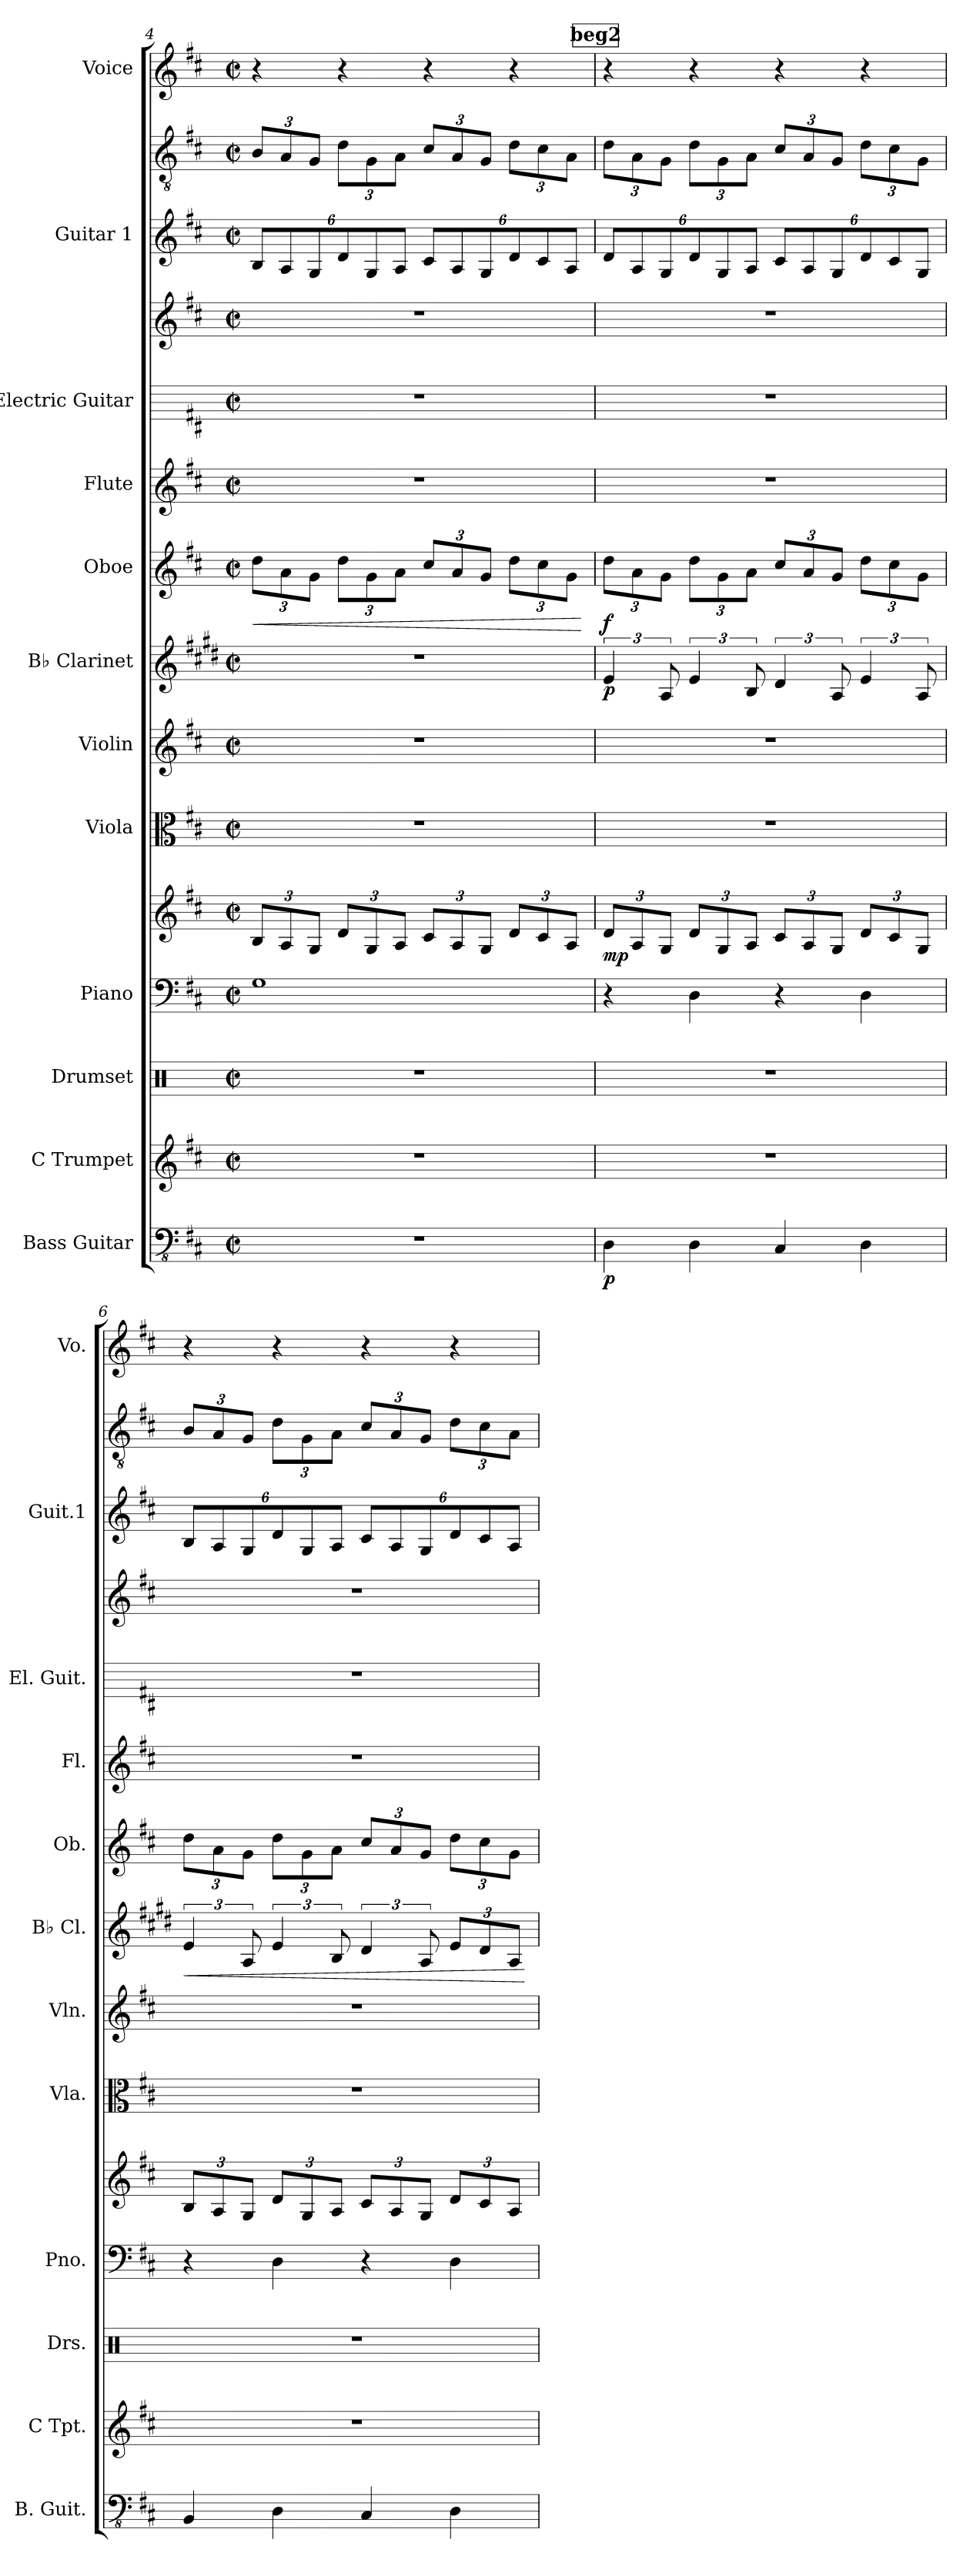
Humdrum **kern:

**kern	**dynam	**kern	**kern	**kern	**kern	**dynam	**kern	**kern	**kern	**dynam	**kern	**dynam	**kern	**kern	**kern	**kern	**kern	**kern
*part12	*part12	*part11	*part10	*part9	*part9	*part9	*part8	*part7	*part6	*part6	*part5	*part5	*part4	*part3	*part3	*part2	*part2	*part1
*staff15	*staff15	*staff14	*staff13	*staff12	*staff11	*staff11/12	*staff10	*staff9	*staff8	*staff8	*staff7	*staff7	*staff6	*staff5	*staff4	*staff3	*staff2	*staff1
*I"Bass Guitar	*	*I"C Trumpet	*I"Drumset	*I"Piano	*	*	*I"Viola	*I"Violin	*I"B♭ Clarinet	*	*I"Oboe	*	*I"Flute	*I"Electric Guitar	*	*I"Guitar 1	*	*I"Voice
*I'B. Guit.	*	*I'C Tpt.	*I'Drs.	*I'Pno.	*	*	*I'Vla.	*I'Vln.	*I'B♭ Cl.	*	*I'Ob.	*	*I'Fl.	*I'El. Guit.	*	*I'Guit.1	*	*I'Vo.
*clefFv4	*	*clefG2	*clefX	*clefF4	*clefG2	*	*clefC3	*clefG2	*clefG2	*	*clefG2	*	*clefG2	*	*clefG2	*	*clefGv2	*clefG2
*	*	*	*	*	*	*	*	*	*ITrd1c2	*	*	*	*	*	*	*	*	*
*k[f#c#]	*	*k[f#c#]	*k[]	*k[f#c#]	*k[f#c#]	*	*k[f#c#]	*k[f#c#]	*k[f#c#]	*	*k[f#c#]	*	*k[f#c#]	*k[f#c#]	*k[f#c#]	*k[f#c#]	*k[f#c#]	*k[f#c#]
*M2/2	*	*M2/2	*M2/2	*M2/2	*M2/2	*	*M2/2	*M2/2	*M2/2	*	*M2/2	*	*M2/2	*M2/2	*M2/2	*M2/2	*M2/2	*M2/2
*met(c|)	*	*met(c|)	*met(c|)	*met(c|)	*met(c|)	*	*met(c|)	*met(c|)	*met(c|)	*	*met(c|)	*	*met(c|)	*met(c|)	*met(c|)	*met(c|)	*met(c|)	*met(c|)
*	*	*	*	*	*Xbrackettup	*	*	*	*	*	*Xbrackettup	*	*	*	*	*	*	*
=4	=4	=4	=4	=4	=4	=4	=4	=4	=4	=4	=4	=4	=4	=4	=4	=4	=4	=4
!	!	!	!	!	!	!	!	!	!	!	!	!LO:HP:b	!	!	!	!	!	!
*	*	*	*	*	*	*	*	*	*	*	*	*	*	*	*	*Xbrackettup	*Xbrackettup	*
1r	.	1r	1r	1G	12B/L	.	1r	1r	1r	.	12dd\L	<	1r	1r	1r	12BL	12B/L	4r
.	.	.	.	.	12A/	.	.	.	.	.	12a\	.	.	.	.	12A	12A/	.
.	.	.	.	.	12G/J	.	.	.	.	.	12g\J	.	.	.	.	12G	12G/J	.
.	.	.	.	.	12d/L	.	.	.	.	.	12dd\L	.	.	.	.	12d	12d\L	4r
.	.	.	.	.	12G/	.	.	.	.	.	12g\	.	.	.	.	12G	12G\	.
.	.	.	.	.	12A/J	.	.	.	.	.	12a\J	.	.	.	.	12AJ	12A\J	.
.	.	.	.	.	12c#/L	.	.	.	.	.	12cc#/L	.	.	.	.	12c#L	12c#/L	4r
.	.	.	.	.	12A/	.	.	.	.	.	12a/	.	.	.	.	12A	12A/	.
.	.	.	.	.	12G/J	.	.	.	.	.	12g/J	.	.	.	.	12G	12G/J	.
.	.	.	.	.	12d/L	.	.	.	.	.	12dd\L	.	.	.	.	12d	12d\L	4r
.	.	.	.	.	12c#/	.	.	.	.	.	12cc#\	.	.	.	.	12c#	12c#\	.
.	.	.	.	.	12A/J	.	.	.	.	.	12g\J	.	.	.	.	12AJ	12A\J	.
.	.	.	.	.	.	.	.	.	.	.	.	[	.	.	.	.	.	.
!!LO:PB:g=z
!!LO:REH:place=s1:a:B:fs=14:t=beg2
=5	=5	=5	=5	=5	=5	=5	=5	=5	=5	=5	=5	=5	=5	=5	=5	=5	=5	=5
!	!LO:DY:b	!	!	!	!	!LO:DY:b	!	!	!	!LO:DY:b	!	!LO:DY:b	!	!	!	!	!	!
4DD\	p	1r	1r	4r	12d/L	mp	1r	1r	6d/	p	12dd\L	f	1r	1r	1r	12dL	12d\L	4r
.	.	.	.	.	12A/	.	.	.	.	.	12a\	.	.	.	.	12A	12A\	.
.	.	.	.	.	12G/J	.	.	.	12G/	.	12g\J	.	.	.	.	12G	12G\J	.
4DD\	.	.	.	4D\	12d/L	.	.	.	6d/	.	12dd\L	.	.	.	.	12d	12d\L	4r
.	.	.	.	.	12G/	.	.	.	.	.	12g\	.	.	.	.	12G	12G\	.
.	.	.	.	.	12A/J	.	.	.	12A/	.	12a\J	.	.	.	.	12AJ	12A\J	.
4CC#/	.	.	.	4r	12c#/L	.	.	.	6c#/	.	12cc#/L	.	.	.	.	12c#L	12c#/L	4r
.	.	.	.	.	12A/	.	.	.	.	.	12a/	.	.	.	.	12A	12A/	.
.	.	.	.	.	12G/J	.	.	.	12G/	.	12g/J	.	.	.	.	12G	12G/J	.
4DD\	.	.	.	4D\	12d/L	.	.	.	6d/	.	12dd\L	.	.	.	.	12d	12d\L	4r
.	.	.	.	.	12c#/	.	.	.	.	.	12cc#\	.	.	.	.	12c#	12c#\	.
.	.	.	.	.	12G/J	.	.	.	12G/	.	12g\J	.	.	.	.	12GJ	12G\J	.
=6	=6	=6	=6	=6	=6	=6	=6	=6	=6	=6	=6	=6	=6	=6	=6	=6	=6	=6
!	!	!	!	!	!	!	!	!	!	!LO:HP:b	!	!	!	!	!	!	!	!
4BBB/	.	1r	1r	4r	12B/L	.	1r	1r	6d/	<	12dd\L	.	1r	1r	1r	12BL	12B/L	4r
.	.	.	.	.	12A/	.	.	.	.	.	12a\	.	.	.	.	12A	12A/	.
.	.	.	.	.	12G/J	.	.	.	12G/	.	12g\J	.	.	.	.	12G	12G/J	.
4DD\	.	.	.	4D\	12d/L	.	.	.	6d/	.	12dd\L	.	.	.	.	12d	12d\L	4r
.	.	.	.	.	12G/	.	.	.	.	.	12g\	.	.	.	.	12G	12G\	.
.	.	.	.	.	12A/J	.	.	.	12A/	.	12a\J	.	.	.	.	12AJ	12A\J	.
4CC#/	.	.	.	4r	12c#/L	.	.	.	6c#/	.	12cc#/L	.	.	.	.	12c#L	12c#/L	4r
.	.	.	.	.	12A/	.	.	.	.	.	12a/	.	.	.	.	12A	12A/	.
.	.	.	.	.	12G/J	.	.	.	12G/	.	12g/J	.	.	.	.	12G	12G/J	.
*	*	*	*	*	*	*	*	*	*Xbrackettup	*	*	*	*	*	*	*	*	*
4DD\	.	.	.	4D\	12d/L	.	.	.	12d/L	.	12dd\L	.	.	.	.	12d	12d\L	4r
.	.	.	.	.	12c#/	.	.	.	12c#/	.	12cc#\	.	.	.	.	12c#	12c#\	.
.	.	.	.	.	12A/J	.	.	.	12G/J	.	12g\J	.	.	.	.	12AJ	12A\J	.
.	.	.	.	.	.	.	.	.	.	[	.	.	.	.	.	.	.	.
=	=	=	=	=	=	=	=	=	=	=	=	=	=	=	=	=	=	=
*-	*-	*-	*-	*-	*-	*-	*-	*-	*-	*-	*-	*-	*-	*-	*-	*-	*-	*-
